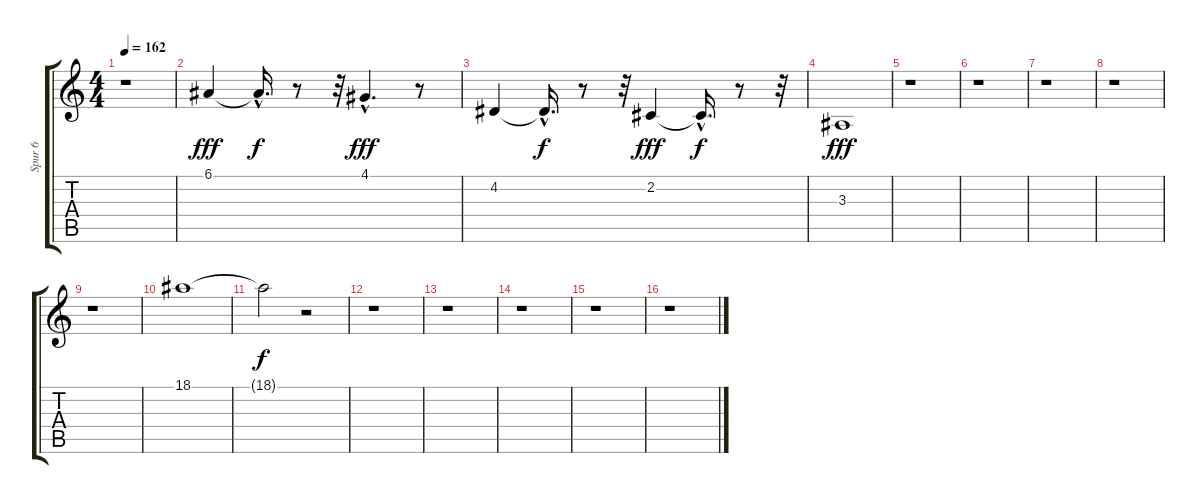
\track ("Spur 6" "Spur 6") {instrument pad2warm}
\staff {score tabs}
\tuning (E4 B3 G3 D3 A2 E2) {hide}
\ts (4 4)
\tempo 162
\clef g2
\ks c
r.1{dy f} |
6.1.4{dy fff} 6.1{hac t}.16{d dy f} r.8 r.32 4.1{hac}.4{d dy fff} r.8 |
4.2.4 4.2{hac t}.16{d dy f} r.8 r.32 2.2.4{dy fff} 2.2{hac t}.16{d dy f} r.8 r.32 |
3.3.1{dy fff} |
r.1 |
r.1 |
r.1 |
r.1 |
r.1 |
18.1.1 |
18.1{t}.2{dy f} r.2 |
r.1 |
r.1 |
r.1 |
r.1 |
r.1
